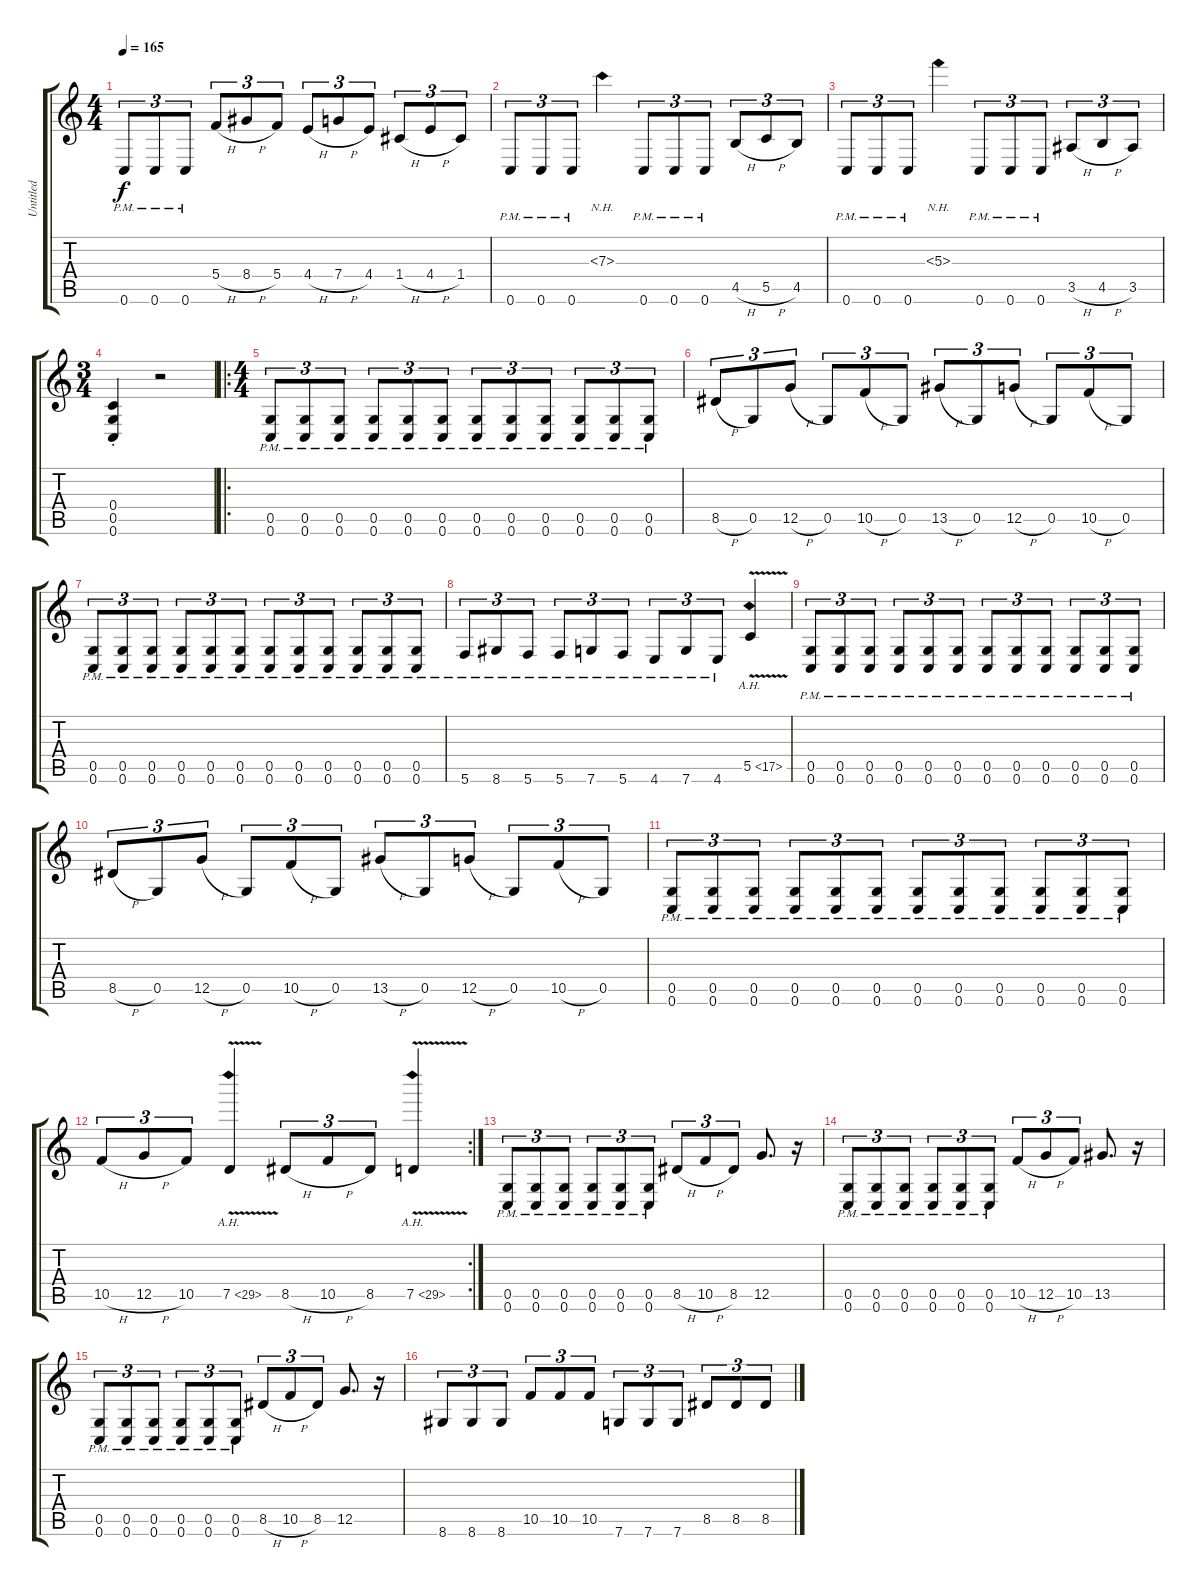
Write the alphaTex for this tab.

\track ("Untitled" "Untitled") {instrument distortionguitar}
\staff {score tabs}
\tuning (D4 A3 F3 C3 G2 C2) {hide}
\ts (4 4)
\tempo 165
\clef g2
\ks c
0.6{pm}.8{tu (3 2) dy f} 0.6{pm}.8{tu (3 2)} 0.6{pm}.8{tu (3 2)} 5.4{h}.8{tu (3 2)} 8.4{h}.8{tu (3 2)} 5.4.8{tu (3 2)} 4.4{h}.8{tu (3 2)} 7.4{h}.8{tu (3 2)} 4.4.8{tu (3 2)} 1.4{h}.8{tu (3 2)} 4.4{h}.8{tu (3 2)} 1.4.8{tu (3 2)} |
0.6{pm}.8{tu (3 2)} 0.6{pm}.8{tu (3 2)} 0.6{pm}.8{tu (3 2)} 7.3{nh}.4 0.6{pm}.8{tu (3 2)} 0.6{pm}.8{tu (3 2)} 0.6{pm}.8{tu (3 2)} 4.5{h}.8{tu (3 2)} 5.5{h}.8{tu (3 2)} 4.5.8{tu (3 2)} |
0.6{pm}.8{tu (3 2)} 0.6{pm}.8{tu (3 2)} 0.6{pm}.8{tu (3 2)} 5.3{nh}.4 0.6{pm}.8{tu (3 2)} 0.6{pm}.8{tu (3 2)} 0.6{pm}.8{tu (3 2)} 3.5{h}.8{tu (3 2)} 4.5{h}.8{tu (3 2)} 3.5.8{tu (3 2)} |
\ts (3 4)
(0.4{st} 0.5{st} 0.6{st}).4 r.2 |
\ro
\ts (4 4)
(0.5{pm} 0.6{pm}).8{tu (3 2)} (0.5{pm} 0.6{pm}).8{tu (3 2)} (0.5{pm} 0.6{pm}).8{tu (3 2)} (0.5{pm} 0.6{pm}).8{tu (3 2)} (0.5{pm} 0.6{pm}).8{tu (3 2)} (0.5{pm} 0.6{pm}).8{tu (3 2)} (0.5{pm} 0.6{pm}).8{tu (3 2)} (0.5{pm} 0.6{pm}).8{tu (3 2)} (0.5{pm} 0.6{pm}).8{tu (3 2)} (0.5{pm} 0.6{pm}).8{tu (3 2)} (0.5{pm} 0.6{pm}).8{tu (3 2)} (0.5{pm} 0.6{pm}).8{tu (3 2)} |
8.5{h}.8{tu (3 2)} 0.5.8{tu (3 2)} 12.5{h}.8{tu (3 2)} 0.5.8{tu (3 2)} 10.5{h}.8{tu (3 2)} 0.5.8{tu (3 2)} 13.5{h}.8{tu (3 2)} 0.5.8{tu (3 2)} 12.5{h}.8{tu (3 2)} 0.5.8{tu (3 2)} 10.5{h}.8{tu (3 2)} 0.5.8{tu (3 2)} |
(0.5{pm} 0.6{pm}).8{tu (3 2)} (0.5{pm} 0.6{pm}).8{tu (3 2)} (0.5{pm} 0.6{pm}).8{tu (3 2)} (0.5{pm} 0.6{pm}).8{tu (3 2)} (0.5{pm} 0.6{pm}).8{tu (3 2)} (0.5{pm} 0.6{pm}).8{tu (3 2)} (0.5{pm} 0.6{pm}).8{tu (3 2)} (0.5{pm} 0.6{pm}).8{tu (3 2)} (0.5{pm} 0.6{pm}).8{tu (3 2)} (0.5{pm} 0.6{pm}).8{tu (3 2)} (0.5{pm} 0.6{pm}).8{tu (3 2)} (0.5{pm} 0.6{pm}).8{tu (3 2)} |
5.6{pm}.8{tu (3 2)} 8.6{pm}.8{tu (3 2)} 5.6{pm}.8{tu (3 2)} 5.6{pm}.8{tu (3 2)} 7.6{pm}.8{tu (3 2)} 5.6{pm}.8{tu (3 2)} 4.6{pm}.8{tu (3 2)} 7.6{pm}.8{tu (3 2)} 4.6{pm}.8{tu (3 2)} 5.5{ah 12 v}.4 |
(0.5{pm} 0.6{pm}).8{tu (3 2)} (0.5{pm} 0.6{pm}).8{tu (3 2)} (0.5{pm} 0.6{pm}).8{tu (3 2)} (0.5{pm} 0.6{pm}).8{tu (3 2)} (0.5{pm} 0.6{pm}).8{tu (3 2)} (0.5{pm} 0.6{pm}).8{tu (3 2)} (0.5{pm} 0.6{pm}).8{tu (3 2)} (0.5{pm} 0.6{pm}).8{tu (3 2)} (0.5{pm} 0.6{pm}).8{tu (3 2)} (0.5{pm} 0.6{pm}).8{tu (3 2)} (0.5{pm} 0.6{pm}).8{tu (3 2)} (0.5{pm} 0.6{pm}).8{tu (3 2)} |
8.5{h}.8{tu (3 2)} 0.5.8{tu (3 2)} 12.5{h}.8{tu (3 2)} 0.5.8{tu (3 2)} 10.5{h}.8{tu (3 2)} 0.5.8{tu (3 2)} 13.5{h}.8{tu (3 2)} 0.5.8{tu (3 2)} 12.5{h}.8{tu (3 2)} 0.5.8{tu (3 2)} 10.5{h}.8{tu (3 2)} 0.5.8{tu (3 2)} |
(0.5{pm} 0.6{pm}).8{tu (3 2)} (0.5{pm} 0.6{pm}).8{tu (3 2)} (0.5{pm} 0.6{pm}).8{tu (3 2)} (0.5{pm} 0.6{pm}).8{tu (3 2)} (0.5{pm} 0.6{pm}).8{tu (3 2)} (0.5{pm} 0.6{pm}).8{tu (3 2)} (0.5{pm} 0.6{pm}).8{tu (3 2)} (0.5{pm} 0.6{pm}).8{tu (3 2)} (0.5{pm} 0.6{pm}).8{tu (3 2)} (0.5{pm} 0.6{pm}).8{tu (3 2)} (0.5{pm} 0.6{pm}).8{tu (3 2)} (0.5{pm} 0.6{pm}).8{tu (3 2)} |
\rc 2
10.5{h}.8{tu (3 2)} 12.5{h}.8{tu (3 2)} 10.5.8{tu (3 2)} 7.5{ah 22 v}.4 8.5{h}.8{tu (3 2)} 10.5{h}.8{tu (3 2)} 8.5.8{tu (3 2)} 7.5{ah 22 v}.4 |
(0.5{pm} 0.6{pm}).8{tu (3 2)} (0.5{pm} 0.6{pm}).8{tu (3 2)} (0.5{pm} 0.6{pm}).8{tu (3 2)} (0.5{pm} 0.6{pm}).8{tu (3 2)} (0.5{pm} 0.6{pm}).8{tu (3 2)} (0.5{pm} 0.6{pm}).8{tu (3 2)} 8.5{h}.8{tu (3 2)} 10.5{h}.8{tu (3 2)} 8.5.8{tu (3 2)} 12.5.8{d} r.16 |
(0.5{pm} 0.6{pm}).8{tu (3 2)} (0.5{pm} 0.6{pm}).8{tu (3 2)} (0.5{pm} 0.6{pm}).8{tu (3 2)} (0.5{pm} 0.6{pm}).8{tu (3 2)} (0.5{pm} 0.6{pm}).8{tu (3 2)} (0.5{pm} 0.6{pm}).8{tu (3 2)} 10.5{h}.8{tu (3 2)} 12.5{h}.8{tu (3 2)} 10.5.8{tu (3 2)} 13.5.8{d} r.16 |
(0.5{pm} 0.6{pm}).8{tu (3 2)} (0.5{pm} 0.6{pm}).8{tu (3 2)} (0.5{pm} 0.6{pm}).8{tu (3 2)} (0.5{pm} 0.6{pm}).8{tu (3 2)} (0.5{pm} 0.6{pm}).8{tu (3 2)} (0.5{pm} 0.6{pm}).8{tu (3 2)} 8.5{h}.8{tu (3 2)} 10.5{h}.8{tu (3 2)} 8.5.8{tu (3 2)} 12.5.8{d} r.16 |
8.6.8{tu (3 2)} 8.6.8{tu (3 2)} 8.6.8{tu (3 2)} 10.5.8{tu (3 2)} 10.5.8{tu (3 2)} 10.5.8{tu (3 2)} 7.6.8{tu (3 2)} 7.6.8{tu (3 2)} 7.6.8{tu (3 2)} 8.5.8{tu (3 2)} 8.5.8{tu (3 2)} 8.5.8{tu (3 2)}
